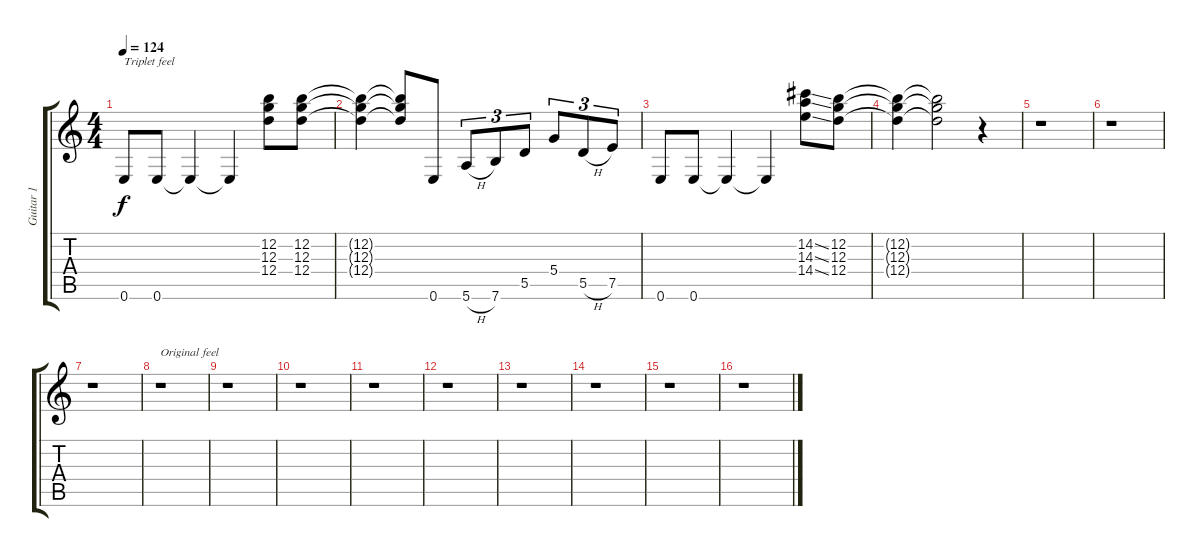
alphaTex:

\track ("Guitar 1" "Guitar 1") {instrument overdrivenguitar}
\staff {score tabs}
\tuning (E4 B3 G3 D3 A2 E2) {hide}
\ts (4 4)
\tempo 124
\clef g2
\ks c
0.6.8{txt "Triplet feel" dy f} 0.6.8 0.6{t}.4 0.6{t}.4 (12.2 12.3 12.4).8 (12.2 12.3 12.4).8 |
(12.2{t} 12.3{t} 12.4{t}).4 (12.2{t} 12.3{t} 12.4{t}).8 0.6.8 5.6{h}.8{tu (3 2)} 7.6.8{tu (3 2)} 5.5.8{tu (3 2)} 5.4.8{tu (3 2)} 5.5{h}.8{tu (3 2)} 7.5.8{tu (3 2)} |
0.6.8 0.6.8 0.6{t}.4 0.6{t}.4 (14.2{ss} 14.3{ss} 14.4{ss}).8 (12.2 12.3 12.4).8 |
(12.2{t} 12.3{t} 12.4{t}).4 (12.2{t} 12.3{t} 12.4{t}).2 r.4 |
r.1 |
r.1 |
r.1 |
r.1{txt "Original feel"} |
r.1 |
r.1 |
r.1 |
r.1 |
r.1 |
r.1 |
r.1 |
r.1
